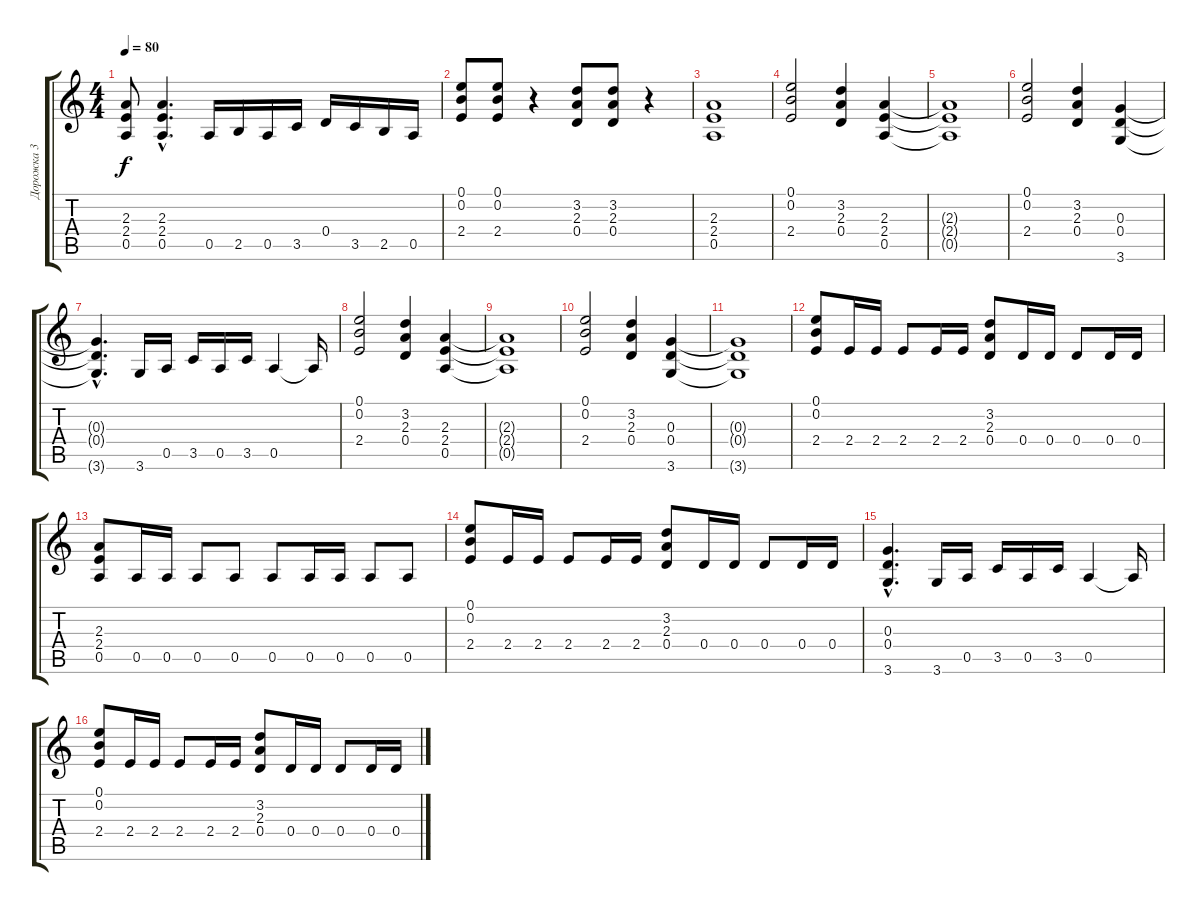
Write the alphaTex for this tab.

\track ("Дорожка 3" "Дорожка 3") {instrument distortionguitar}
\staff {score tabs}
\tuning (E4 B3 G3 D3 A2 E2) {hide}
\ts (4 4)
\tempo 80
\clef g2
\ks c
(2.3 2.4 0.5).8{dy f} (2.3{hac} 2.4{hac} 0.5{hac}).4{d} 0.5.16 2.5.16 0.5.16 3.5.16 0.4.16 3.5.16 2.5.16 0.5.16 |
(0.1 0.2 2.4).8 (0.1 0.2 2.4).8 r.4 (3.2 2.3 0.4).8 (3.2 2.3 0.4).8 r.4 |
(2.3 2.4 0.5).1 |
(0.1 0.2 2.4).2 (3.2 2.3 0.4).4 (2.3 2.4 0.5).4 |
(2.3{t} 2.4{t} 0.5{t}).1 |
(0.1 0.2 2.4).2 (3.2 2.3 0.4).4 (0.3 0.4 3.6).4 |
(0.3{hac t} 0.4{hac t} 3.6{hac t}).4{d} 3.6.16 0.5.16 3.5.16 0.5.16 3.5.16 0.5.4 0.5{t}.16 |
(0.1 0.2 2.4).2 (3.2 2.3 0.4).4 (2.3 2.4 0.5).4 |
(2.3{t} 2.4{t} 0.5{t}).1 |
(0.1 0.2 2.4).2 (3.2 2.3 0.4).4 (0.3 0.4 3.6).4 |
(0.3{t} 0.4{t} 3.6{t}).1 |
(0.1 0.2 2.4).8 2.4.16 2.4.16 2.4.8 2.4.16 2.4.16 (3.2 2.3 0.4).8 0.4.16 0.4.16 0.4.8 0.4.16 0.4.16 |
(2.3 2.4 0.5).8 0.5.16 0.5.16 0.5.8 0.5.8 0.5.8 0.5.16 0.5.16 0.5.8 0.5.8 |
(0.1 0.2 2.4).8 2.4.16 2.4.16 2.4.8 2.4.16 2.4.16 (3.2 2.3 0.4).8 0.4.16 0.4.16 0.4.8 0.4.16 0.4.16 |
(0.3{hac} 0.4{hac} 3.6{hac}).4{d} 3.6.16 0.5.16 3.5.16 0.5.16 3.5.16 0.5.4 0.5{t}.16 |
(0.1 0.2 2.4).8 2.4.16 2.4.16 2.4.8 2.4.16 2.4.16 (3.2 2.3 0.4).8 0.4.16 0.4.16 0.4.8 0.4.16 0.4.16
